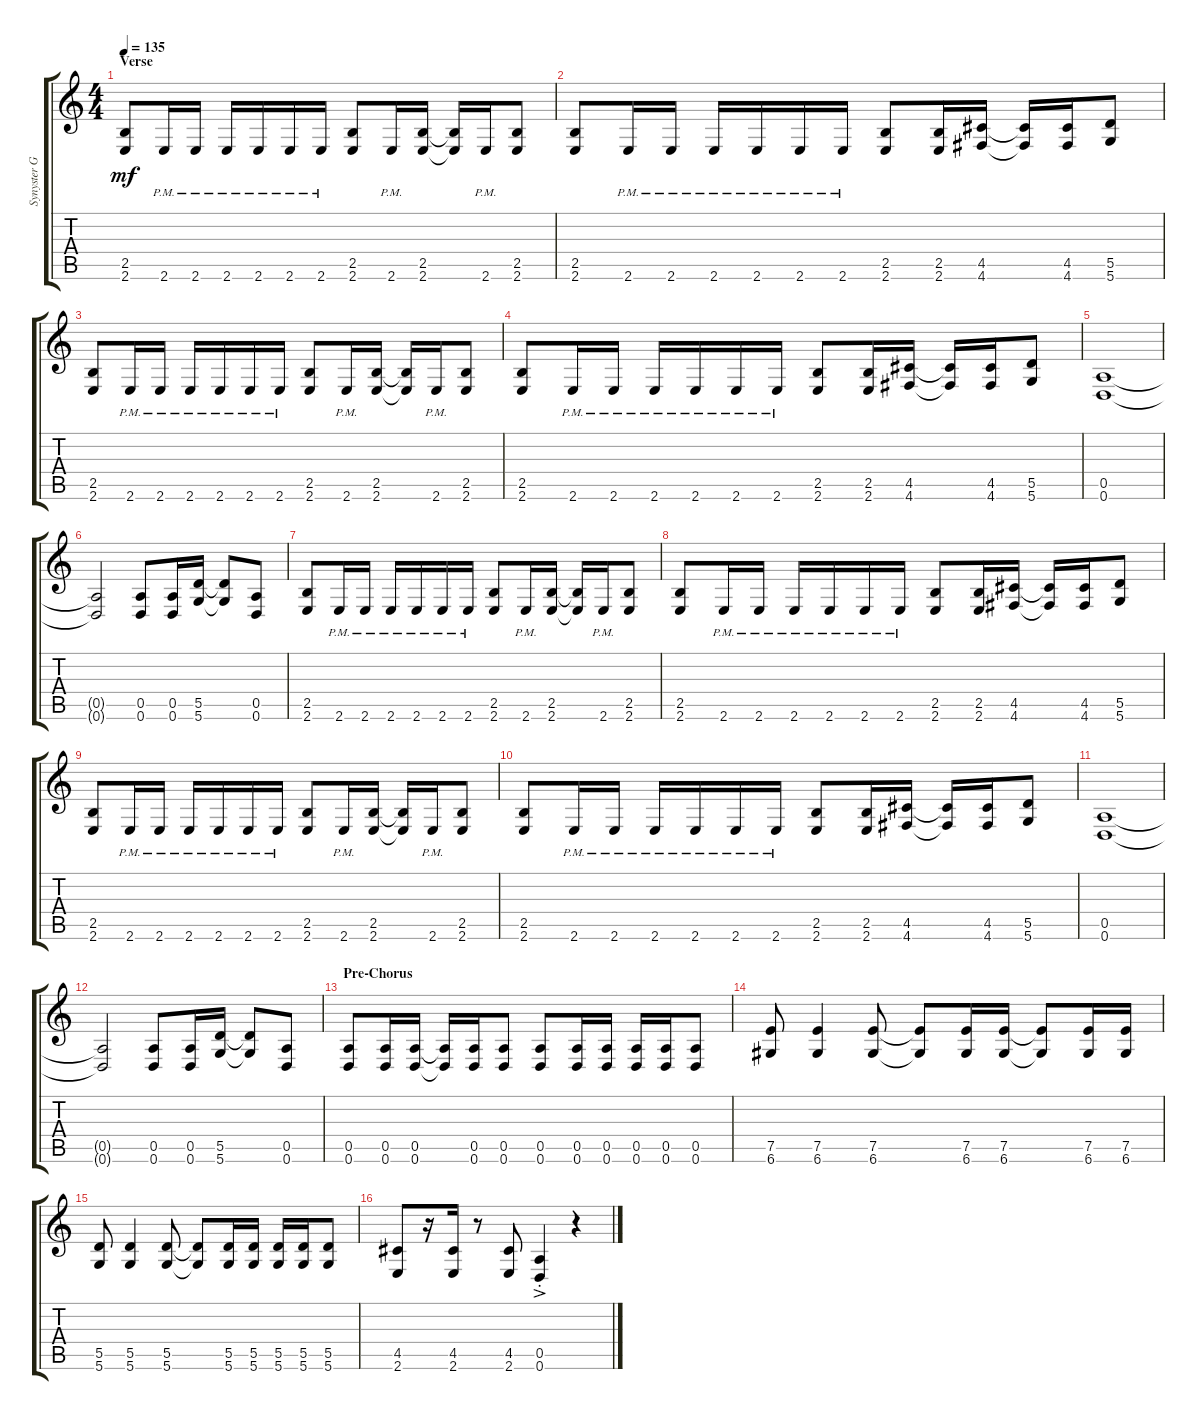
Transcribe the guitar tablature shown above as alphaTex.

\track ("Synyster Gates" "Synyster G") {instrument distortionguitar}
\staff {score tabs}
\tuning (E4 B3 G3 D3 A2 D2) {hide}
\ts (4 4)
\section ("" "Verse")
\tempo 135
\clef g2
\ks c
(2.5 2.6).8{dy mf} 2.6{pm}.16 2.6{pm}.16 2.6{pm}.16 2.6{pm}.16 2.6{pm}.16 2.6{pm}.16 (2.5 2.6).8 2.6{pm}.16 (2.5 2.6).16 (2.5{t} 2.6{t}).16 2.6{pm}.16 (2.5 2.6).8 |
(2.5 2.6).8 2.6{pm}.16 2.6{pm}.16 2.6{pm}.16 2.6{pm}.16 2.6{pm}.16 2.6{pm}.16 (2.5 2.6).8 (2.5 2.6).16 (4.5 4.6).16 (4.5{t} 4.6{t}).16 (4.5 4.6).16 (5.5 5.6).8 |
(2.5 2.6).8 2.6{pm}.16 2.6{pm}.16 2.6{pm}.16 2.6{pm}.16 2.6{pm}.16 2.6{pm}.16 (2.5 2.6).8 2.6{pm}.16 (2.5 2.6).16 (2.5{t} 2.6{t}).16 2.6{pm}.16 (2.5 2.6).8 |
(2.5 2.6).8 2.6{pm}.16 2.6{pm}.16 2.6{pm}.16 2.6{pm}.16 2.6{pm}.16 2.6{pm}.16 (2.5 2.6).8 (2.5 2.6).16 (4.5 4.6).16 (4.5{t} 4.6{t}).16 (4.5 4.6).16 (5.5 5.6).8 |
(0.5 0.6).1 |
(0.5{t} 0.6{t}).2 (0.5 0.6).8 (0.5 0.6).16 (5.5 5.6).16 (5.5{t} 5.6{t}).8 (0.5 0.6).8 |
(2.5 2.6).8 2.6{pm}.16 2.6{pm}.16 2.6{pm}.16 2.6{pm}.16 2.6{pm}.16 2.6{pm}.16 (2.5 2.6).8 2.6{pm}.16 (2.5 2.6).16 (2.5{t} 2.6{t}).16 2.6{pm}.16 (2.5 2.6).8 |
(2.5 2.6).8 2.6{pm}.16 2.6{pm}.16 2.6{pm}.16 2.6{pm}.16 2.6{pm}.16 2.6{pm}.16 (2.5 2.6).8 (2.5 2.6).16 (4.5 4.6).16 (4.5{t} 4.6{t}).16 (4.5 4.6).16 (5.5 5.6).8 |
(2.5 2.6).8 2.6{pm}.16 2.6{pm}.16 2.6{pm}.16 2.6{pm}.16 2.6{pm}.16 2.6{pm}.16 (2.5 2.6).8 2.6{pm}.16 (2.5 2.6).16 (2.5{t} 2.6{t}).16 2.6{pm}.16 (2.5 2.6).8 |
(2.5 2.6).8 2.6{pm}.16 2.6{pm}.16 2.6{pm}.16 2.6{pm}.16 2.6{pm}.16 2.6{pm}.16 (2.5 2.6).8 (2.5 2.6).16 (4.5 4.6).16 (4.5{t} 4.6{t}).16 (4.5 4.6).16 (5.5 5.6).8 |
(0.5 0.6).1 |
(0.5{t} 0.6{t}).2 (0.5 0.6).8 (0.5 0.6).16 (5.5 5.6).16 (5.5{t} 5.6{t}).8 (0.5 0.6).8 |
\section ("" "Pre-Chorus")
(0.5 0.6).8 (0.5 0.6).16 (0.5 0.6).16 (0.5{t} 0.6{t}).16 (0.5 0.6).16 (0.5 0.6).8 (0.5 0.6).8 (0.5 0.6).16 (0.5 0.6).16 (0.5 0.6).16 (0.5 0.6).16 (0.5 0.6).8 |
(7.5 6.6).8 (7.5 6.6).4 (7.5 6.6).8 (7.5{t} 6.6{t}).8 (7.5 6.6).16 (7.5 6.6).16 (7.5{t} 6.6{t}).8 (7.5 6.6).16 (7.5 6.6).16 |
(5.5 5.6).8 (5.5 5.6).4 (5.5 5.6).8 (5.5{t} 5.6{t}).8 (5.5 5.6).16 (5.5 5.6).16 (5.5 5.6).16 (5.5 5.6).16 (5.5 5.6).8 |
(4.5 2.6).8 r.16 (4.5 2.6).16 r.8 (4.5 2.6).8 (0.5{ac st} 0.6{ac st}).4 r.4
